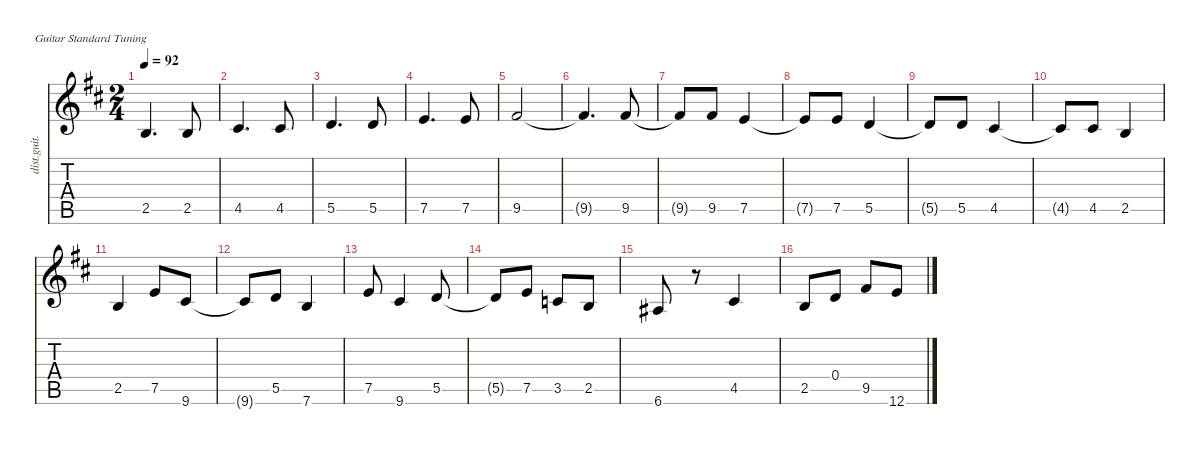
\defaultSystemsLayout 4
\hideDynamics
\bracketExtendMode nobrackets
\otherSystemsTrackNameOrientation horizontal
\track ("Jason Becker Lead 1" "dist.guit.") {instrument distortionguitar}
\staff {score tabs}
\tuning (E4 B3 G3 D3 A2 E2)
\ts (2 4)
\beaming (8 2 2 2 2)
\tempo 92
\clef g2
\ks d
2.5{acc forcenatural}.4{d dy mf instrument distortionguitar beam Up} 2.5{acc forcenatural}.8{beam Up} |
4.5{acc #}.4{d beam Up} 4.5{acc #}.8{beam Up} |
5.5{acc forcenatural}.4{d beam Up} 5.5{acc forcenatural}.8{beam Up} |
7.5{acc forcenatural}.4{d beam Up} 7.5{acc forcenatural}.8{beam Up} |
9.5{acc #}.2{beam Up} |
9.5{t acc #}.4{d beam Up} 9.5{acc #}.8{beam Up} |
9.5{t acc #}.8{beam Up} 9.5{acc #}.8{beam Up} 7.5{acc forcenatural}.4{beam Up} |
7.5{t acc forcenatural}.8{beam Up} 7.5{acc forcenatural}.8{beam Up} 5.5{acc forcenatural}.4{beam Up} |
5.5{t acc forcenatural}.8{beam Up} 5.5{acc forcenatural}.8{beam Up} 4.5{acc #}.4{beam Up} |
4.5{t acc #}.8{beam Up} 4.5{acc #}.8{beam Up} 2.5{acc forcenatural}.4{beam Up} |
2.5{acc forcenatural}.4{beam Up} 7.5{acc forcenatural}.8{beam Up} 9.6{acc #}.8{beam Up} |
9.6{t acc #}.8{beam Up} 5.5{acc forcenatural}.8{beam Up} 7.6{acc forcenatural}.4{beam Up} |
7.5{acc forcenatural}.8{beam Up} 9.6{acc #}.4{beam Up} 5.5{acc forcenatural}.8{beam Up} |
5.5{t acc forcenatural}.8{beam Up} 7.5{acc forcenatural}.8{beam Up} 3.5{acc forcenatural}.8{beam Up} 2.5{acc forcenatural}.8{beam Up} |
6.6{acc #}.8{beam Up} r.8{beam Up} 4.5{acc #}.4{beam Up} |
2.5{acc forcenatural}.8{beam Up} 0.4{acc forcenatural}.8{beam Up} 9.5{acc #}.8{beam Up} 12.6{acc forcenatural}.8{beam Up}
